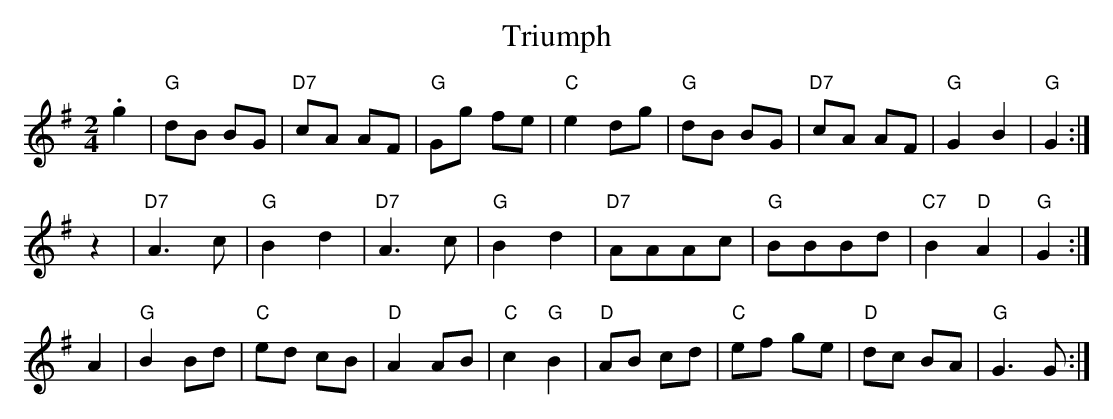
X:1
T:Triumph
M:2/4
L:1/8
K:G
.g2|"G" dB BG|"D7" cA AF|"G" Gg fe|"C" e2 dg|"G" dB BG|"D7" cA AF|"G" G2 B2|"G" G2:|!
z2|"D7" A3c|"G" B2d2|"D7" A3c|"G" B2d2|"D7" AAAc|"G" BBBd|"C7" B2 "D" A2|"G" G2:|!
A2|"G" B2 Bd|"C" ed cB|"D" A2 AB|"C" c2 "G" B2|"D" AB cd|"C" ef ge|"D" dc BA|"G" G3G:|!
